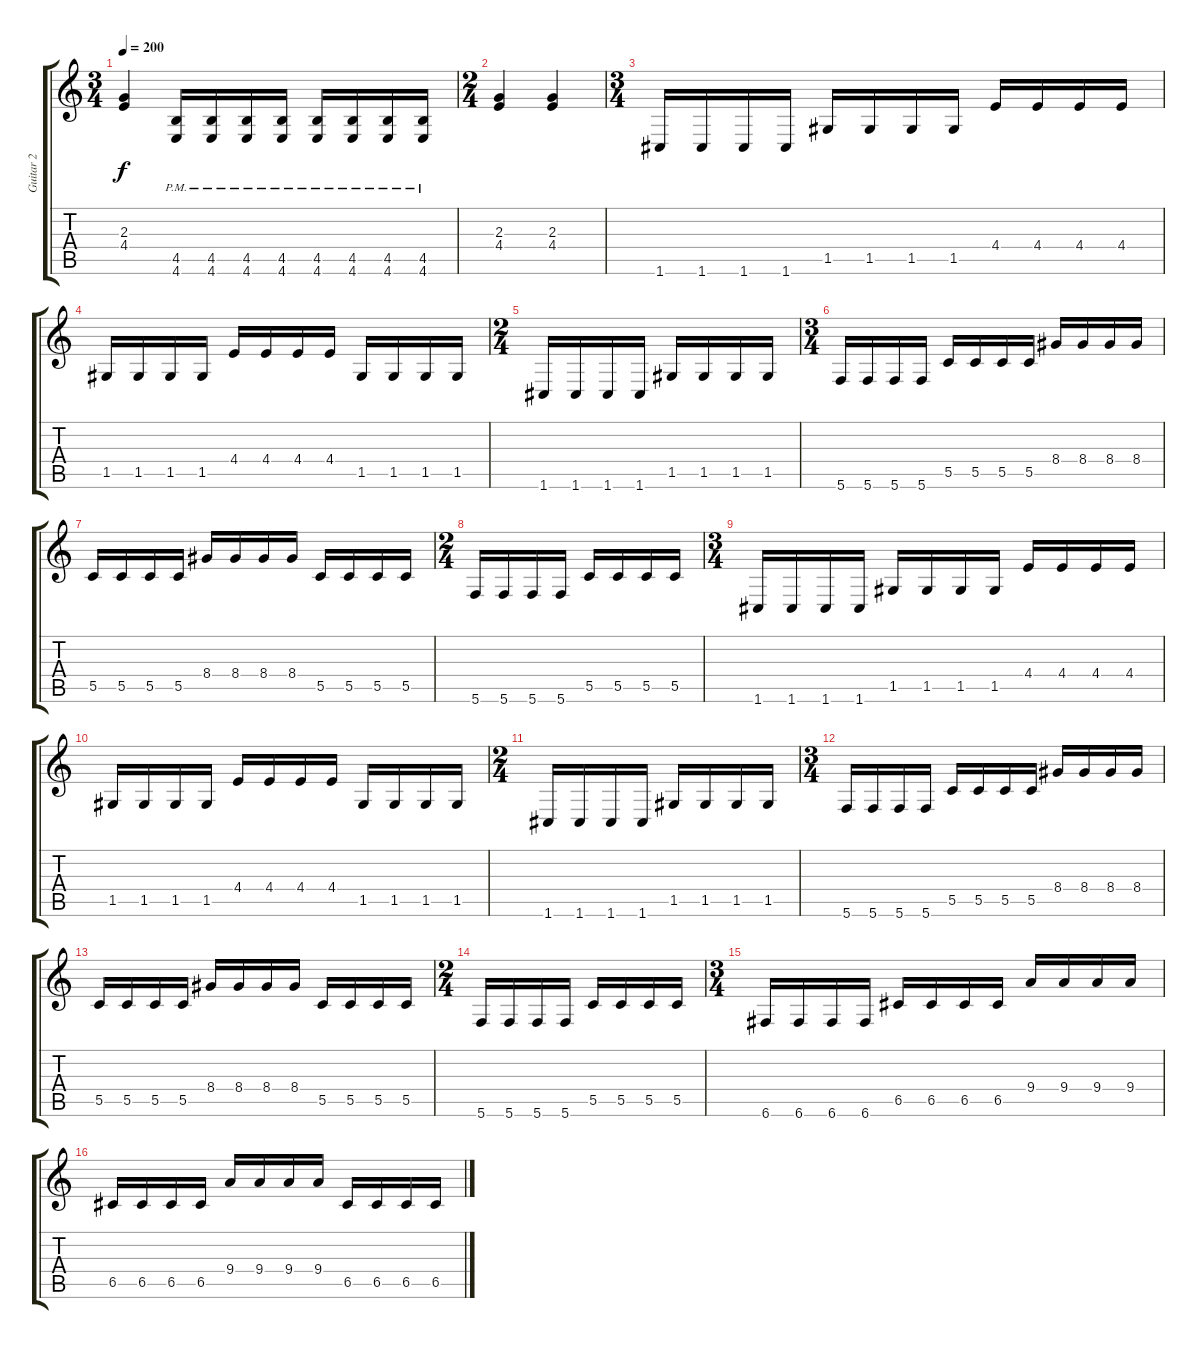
\track ("Guitar 2" "Guitar 2") {instrument distortionguitar}
\staff {score tabs}
\tuning (D4 A3 F3 C3 G2 C2) {hide}
\ts (3 4)
\tempo 200
\clef g2
\ks c
(2.3 4.4).4{dy f} (4.5{pm} 4.6{pm}).16 (4.5{pm} 4.6{pm}).16 (4.5{pm} 4.6{pm}).16 (4.5{pm} 4.6{pm}).16 (4.5{pm} 4.6{pm}).16 (4.5{pm} 4.6{pm}).16 (4.5{pm} 4.6{pm}).16 (4.5{pm} 4.6{pm}).16 |
\ts (2 4)
(2.3 4.4).4 (2.3 4.4).4 |
\ts (3 4)
1.6.16 1.6.16 1.6.16 1.6.16 1.5.16 1.5.16 1.5.16 1.5.16 4.4.16 4.4.16 4.4.16 4.4.16 |
1.5.16 1.5.16 1.5.16 1.5.16 4.4.16 4.4.16 4.4.16 4.4.16 1.5.16 1.5.16 1.5.16 1.5.16 |
\ts (2 4)
1.6.16 1.6.16 1.6.16 1.6.16 1.5.16 1.5.16 1.5.16 1.5.16 |
\ts (3 4)
5.6.16 5.6.16 5.6.16 5.6.16 5.5.16 5.5.16 5.5.16 5.5.16 8.4.16 8.4.16 8.4.16 8.4.16 |
5.5.16 5.5.16 5.5.16 5.5.16 8.4.16 8.4.16 8.4.16 8.4.16 5.5.16 5.5.16 5.5.16 5.5.16 |
\ts (2 4)
5.6.16 5.6.16 5.6.16 5.6.16 5.5.16 5.5.16 5.5.16 5.5.16 |
\ts (3 4)
1.6.16 1.6.16 1.6.16 1.6.16 1.5.16 1.5.16 1.5.16 1.5.16 4.4.16 4.4.16 4.4.16 4.4.16 |
1.5.16 1.5.16 1.5.16 1.5.16 4.4.16 4.4.16 4.4.16 4.4.16 1.5.16 1.5.16 1.5.16 1.5.16 |
\ts (2 4)
1.6.16 1.6.16 1.6.16 1.6.16 1.5.16 1.5.16 1.5.16 1.5.16 |
\ts (3 4)
5.6.16 5.6.16 5.6.16 5.6.16 5.5.16 5.5.16 5.5.16 5.5.16 8.4.16 8.4.16 8.4.16 8.4.16 |
5.5.16 5.5.16 5.5.16 5.5.16 8.4.16 8.4.16 8.4.16 8.4.16 5.5.16 5.5.16 5.5.16 5.5.16 |
\ts (2 4)
5.6.16 5.6.16 5.6.16 5.6.16 5.5.16 5.5.16 5.5.16 5.5.16 |
\ts (3 4)
6.6.16 6.6.16 6.6.16 6.6.16 6.5.16 6.5.16 6.5.16 6.5.16 9.4.16 9.4.16 9.4.16 9.4.16 |
6.5.16 6.5.16 6.5.16 6.5.16 9.4.16 9.4.16 9.4.16 9.4.16 6.5.16 6.5.16 6.5.16 6.5.16
